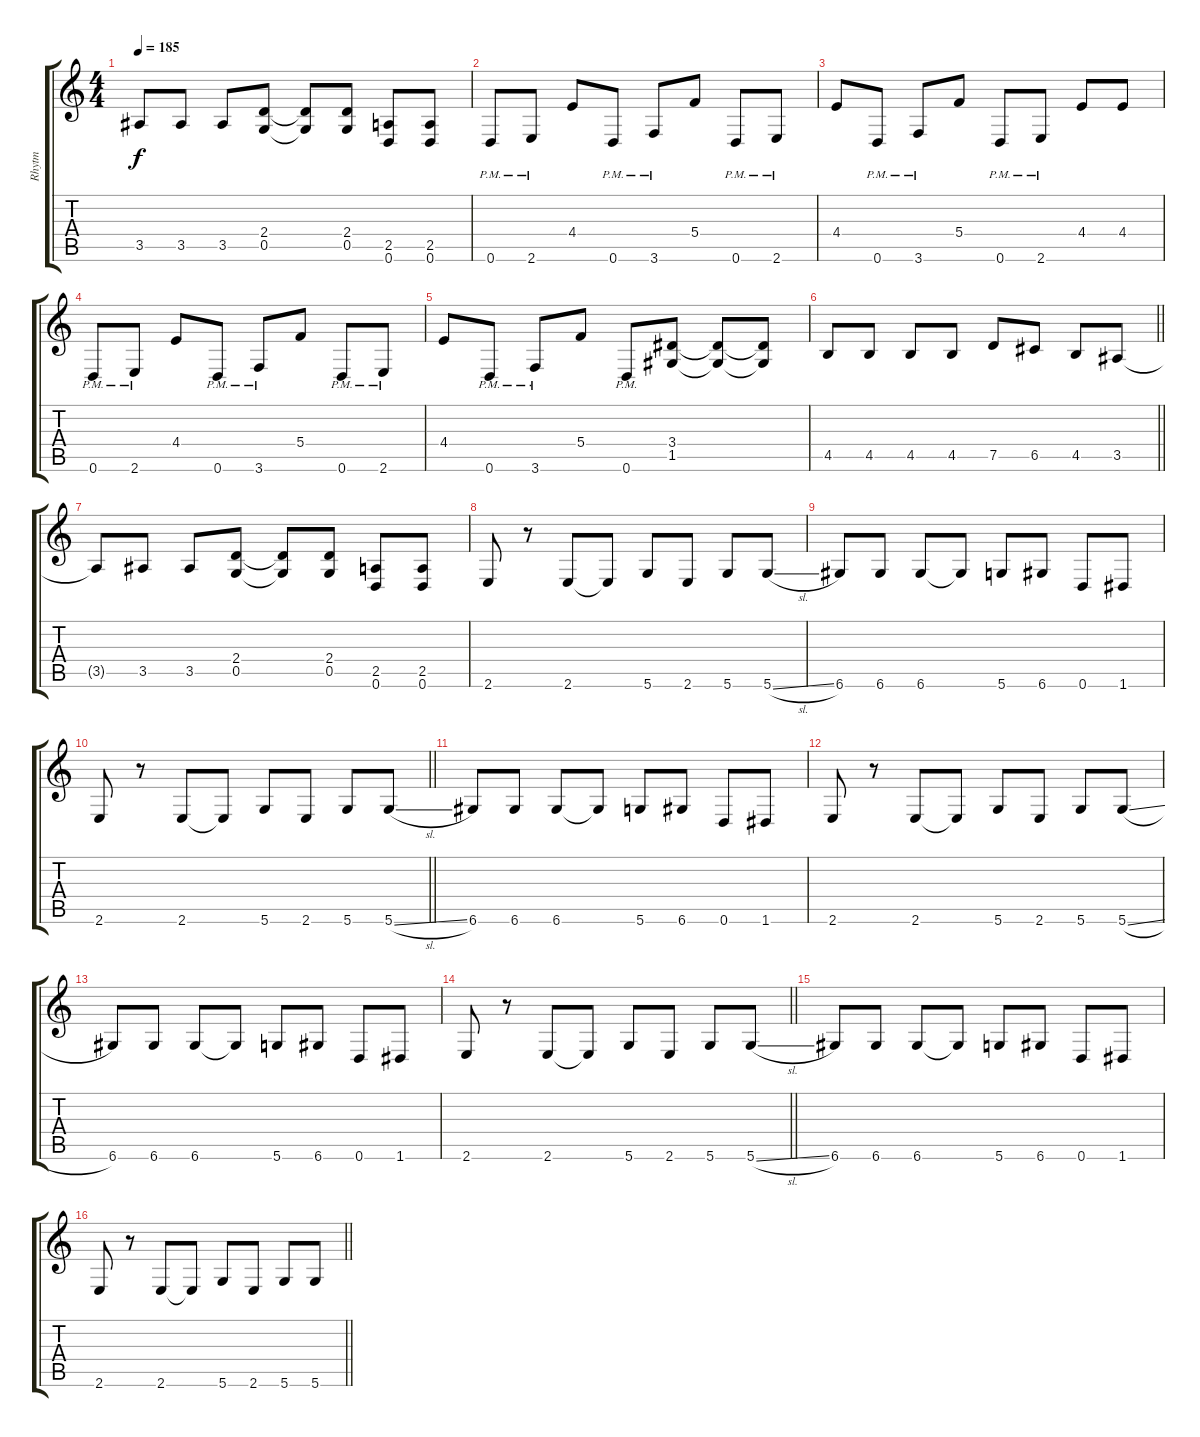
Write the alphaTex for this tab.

\track ("Rhytm" "Rhytm") {instrument distortionguitar}
\staff {score tabs}
\tuning (D4 A3 F3 C3 G2 D2) {hide}
\ts (4 4)
\tempo 185
\clef g2
\ks c
3.5{t}.8{dy f} 3.5.8 3.5.8 (2.4 0.5).8 (2.4{t} 0.5{t}).8 (2.4 0.5).8 (2.5 0.6).8 (2.5 0.6).8 |
0.6{pm}.8 2.6{pm}.8 4.4.8 0.6{pm}.8 3.6{pm}.8 5.4.8 0.6{pm}.8 2.6{pm}.8 |
4.4.8 0.6{pm}.8 3.6{pm}.8 5.4.8 0.6{pm}.8 2.6{pm}.8 4.4.8 4.4.8 |
0.6{pm}.8 2.6{pm}.8 4.4.8 0.6{pm}.8 3.6{pm}.8 5.4.8 0.6{pm}.8 2.6{pm}.8 |
4.4.8 0.6{pm}.8 3.6{pm}.8 5.4.8 0.6{pm}.8 (3.4 1.5).8 (3.4{t} 1.5{t}).8 (3.4{t} 1.5{t}).8 |
\barLineRight lightlight
4.5.8 4.5.8 4.5.8 4.5.8 7.5.8 6.5.8 4.5.8 3.5.8 |
3.5{t}.8 3.5.8 3.5.8 (2.4 0.5).8 (2.4{t} 0.5{t}).8 (2.4 0.5).8 (2.5 0.6).8 (2.5 0.6).8 |
2.6.8 r.8 2.6.8 2.6{t}.8 5.6.8 2.6.8 5.6.8 5.6{sl}.8 |
6.6.8 6.6.8 6.6.8 6.6{t}.8 5.6.8 6.6.8 0.6.8 1.6.8 |
\barLineRight lightlight
2.6.8 r.8 2.6.8 2.6{t}.8 5.6.8 2.6.8 5.6.8 5.6{sl}.8 |
6.6.8 6.6.8 6.6.8 6.6{t}.8 5.6.8 6.6.8 0.6.8 1.6.8 |
2.6.8 r.8 2.6.8 2.6{t}.8 5.6.8 2.6.8 5.6.8 5.6{sl}.8 |
6.6.8 6.6.8 6.6.8 6.6{t}.8 5.6.8 6.6.8 0.6.8 1.6.8 |
\barLineRight lightlight
2.6.8 r.8 2.6.8 2.6{t}.8 5.6.8 2.6.8 5.6.8 5.6{sl}.8 |
6.6.8 6.6.8 6.6.8 6.6{t}.8 5.6.8 6.6.8 0.6.8 1.6.8 |
\barLineRight lightlight
2.6.8 r.8 2.6.8 2.6{t}.8 5.6.8 2.6.8 5.6.8 5.6{sl}.8
